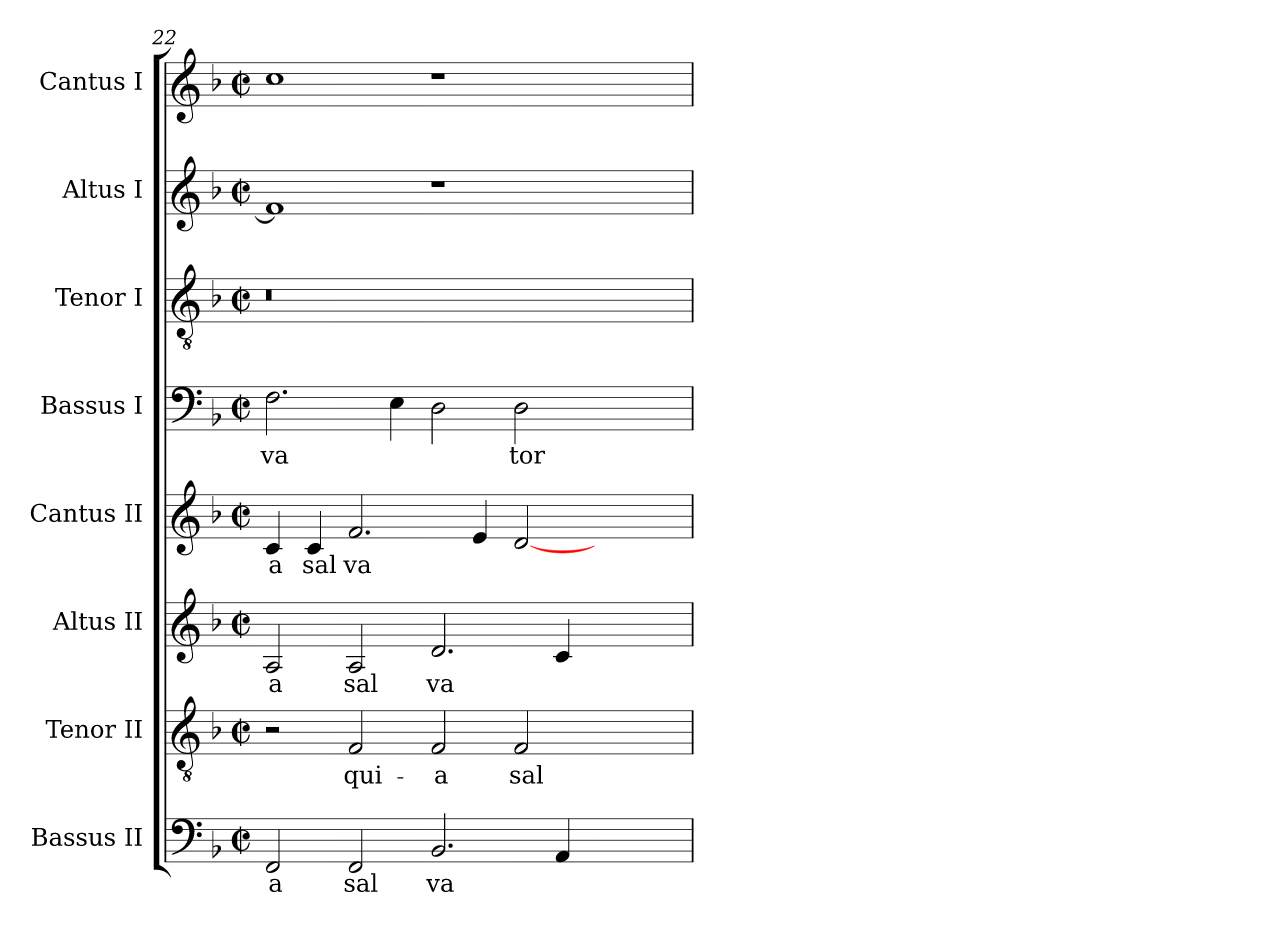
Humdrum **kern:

**kern	**text	**kern	**text	**kern	**text	**kern	**text	**kern	**text	**kern	**kern	**kern
*part8	*part8	*part7	*part7	*part6	*part6	*part5	*part5	*part4	*part4	*part3	*part2	*part1
*staff8	*staff8	*staff7	*staff7	*staff6	*staff6	*staff5	*staff5	*staff4	*staff4	*staff3	*staff2	*staff1
*I"Bassus II	*	*I"Tenor II	*	*I"Altus II	*	*I"Cantus II	*	*I"Bassus I	*	*I"Tenor I	*I"Altus I	*I"Cantus I
*clefF4	*	*clefGv2	*	*clefG2	*	*clefG2	*	*clefF4	*	*clefGv2	*clefG2	*clefG2
*k[b-]	*	*k[b-]	*	*k[b-]	*	*k[b-]	*	*k[b-]	*	*k[b-]	*k[b-]	*k[b-]
*F:	*	*F:	*	*F:	*	*F:	*	*F:	*	*F:	*F:	*F:
*M2/2	*	*M2/2	*	*M2/2	*	*M2/2	*	*M2/2	*	*M2/2	*M2/2	*M2/2
*met(c|)	*	*met(c|)	*	*met(c|)	*	*met(c|)	*	*met(c|)	*	*met(c|)	*met(c|)	*met(c|)
=22	=22	=22	=22	=22	=22	=22	=22	=22	=22	=22	=22	=22
!	!LO:LY:b:cj	!	!	!	!LO:LY:b:cj	!	!LO:LY:b:cj	!	!LO:LY:b:cj	!	!	!
2FF/	a	2r	.	2A/	a	4c/	a	2.F\	va	0r	1f]	1cc
!	!	!	!	!	!	!	!LO:LY:b:cj	!	!	!	!	!
.	.	.	.	.	.	4c/	sal	.	.	.	.	.
!	!LO:LY:b:cj	!	!LO:LY:b:cj	!	!LO:LY:b:cj	!	!LO:LY:b:cj	!	!	!	!	!
2FF/	sal	2F/	qui-	2A/	sal	2.f/	va	.	.	.	.	.
.	.	.	.	.	.	.	.	4E\	.	.	.	.
!	!LO:LY:b:cj	!	!LO:LY:b:cj	!	!LO:LY:b:cj	!	!	!	!	!	!LO:N:vis=1	!LO:N:vis=1
2.BB-/	va	2F/	-a	2.d/	va	.	.	2D\	.	.	0r	0r
.	.	.	.	.	.	4e/	.	.	.	.	.	.
!	!	!	!LO:LY:b:cj	!	!	!	!	!	!LO:LY:b:cj	!	!	!
.	.	2F/	sal-	.	.	[<2d/	.	2D\	tor	.	.	.
4AA/	.	.	.	4c/	.	.	.	.	.	.	.	.
1ryy	.	1ryy	.	1ryy	.	1ryy	.	1ryy	.	1ryy	.	.
=	=	=	=	=	=	=	=	=	=	=	=	=
*-	*-	*-	*-	*-	*-	*-	*-	*-	*-	*-	*-	*-
